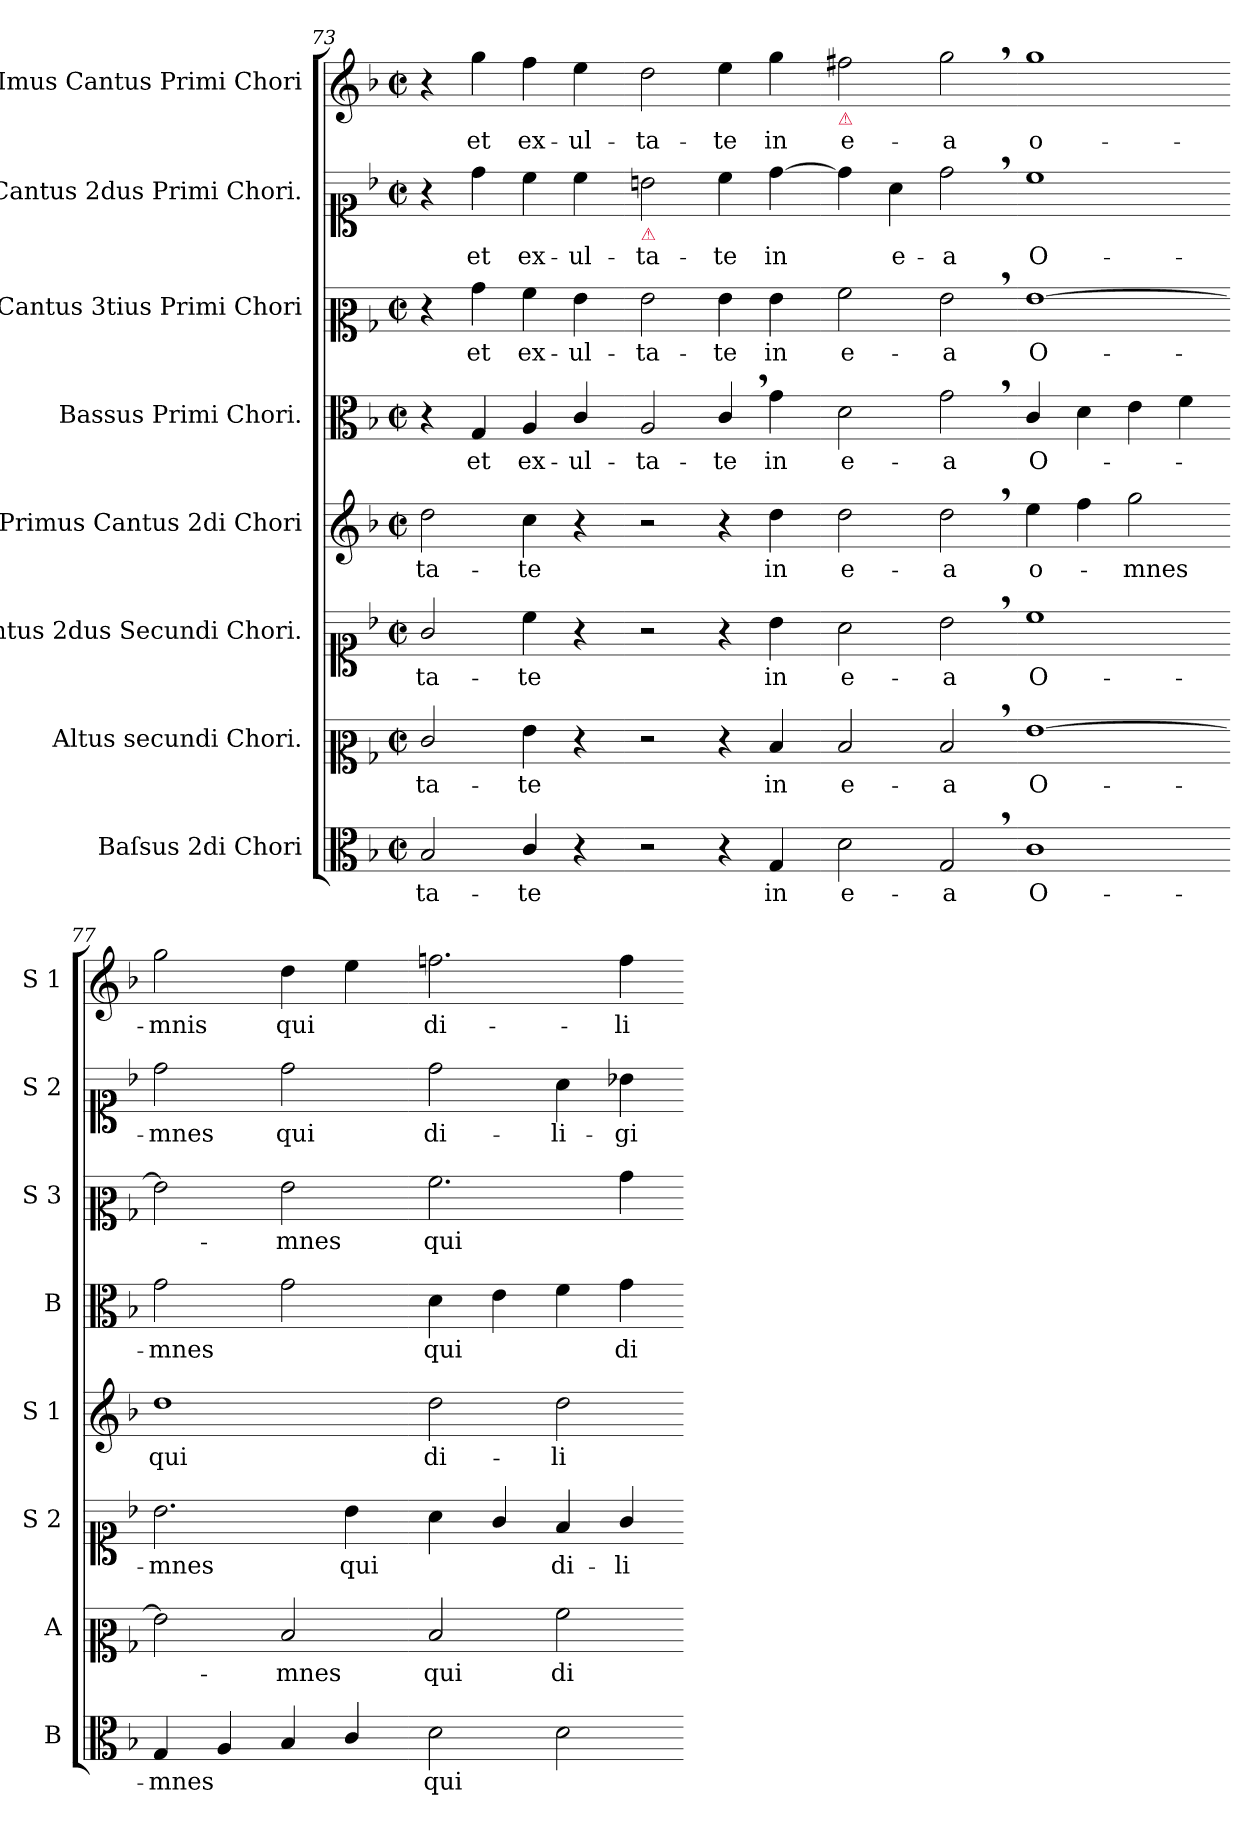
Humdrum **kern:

**kern	**text	**kern	**text	**kern	**text	**kern	**text	**kern	**text	**kern	**text	**kern	**text	**kern	**text
*part8	*part8	*part7	*part7	*part6	*part6	*part5	*part5	*part4	*part4	*part3	*part3	*part2	*part2	*part1	*part1
*staff8	*staff8	*staff7	*staff7	*staff6	*staff6	*staff5	*staff5	*staff4	*staff4	*staff3	*staff3	*staff2	*staff2	*staff1	*staff1
*I"Baſsus 2di Chori	*	*I"Altus secundi Chori.	*	*I"Cantus 2dus Secundi Chori.	*	*I"Primus Cantus 2di Chori	*	*I"Bassus Primi Chori.	*	*I"Cantus 3tius Primi Chori	*	*I"Cantus 2dus Primi Chori.	*	*I"Imus Cantus Primi Chori	*
*I'B	*	*I'A	*	*I'S 2	*	*I'S 1	*	*I'B	*	*I'S 3	*	*I'S 2	*	*I'S 1	*
*clefC3	*	*clefC2	*	*clefC1	*	*clefG2	*	*clefC3	*	*clefC2	*	*clefC1	*	*clefG2	*
*k[b-]	*	*k[b-]	*	*k[b-]	*	*k[b-]	*	*k[b-]	*	*k[b-]	*	*k[b-]	*	*k[b-]	*
*F:	*	*F:	*	*F:	*	*F:	*	*F:	*	*F:	*	*F:	*	*F:	*
*M2/2	*	*M2/2	*	*M2/2	*	*M2/2	*	*M2/2	*	*M2/2	*	*M2/2	*	*M2/2	*
*met(c|)	*	*met(c|)	*	*met(c|)	*	*met(c|)	*	*met(c|)	*	*met(c|)	*	*met(c|)	*	*met(c|)	*
=73	=73	=73	=73	=73	=73	=73	=73	=73	=73	=73	=73	=73	=73	=73	=73
2B-/	-ta-	2e/	-ta-	2g/	-ta-	2dd\	-ta-	4r	.	4r	.	4r	.	4r	.
.	.	.	.	.	.	.	.	4G/	et	4b-\	et	4dd\	et	4gg\	et
4c/	-te	4g\	-te	4cc\	-te	4cc\	-te	4A/	ex-	4a\	ex-	4cc\	ex-	4ff\	ex-
4r	.	4r	.	4r	.	4r	.	4c/	-ul-	4g\	-ul-	4cc\	-ul-	4ee\	-ul-
=74-	=74-	=74-	=74-	=74-	=74-	=74-	=74-	=74-	=74-	=74-	=74-	=74-	=74-	=74-	=74-
!	!	!	!	!	!	!	!	!	!	!	!	!LO:TX:b:color=crimson:t=⚠	!	!	!
2r	.	2r	.	2r	.	2r	.	2A/	-ta-	2g\	-ta-	2bn\	-ta-	2dd\	-ta-
4r	.	4r	.	4r	.	4r	.	4c,/	-te	4g\	-te	4cc\	-te	4ee\	-te
4G/	in	4d/	in	4b-\	in	4dd\	in	4g\	in	4g\	in	[4dd\	in	4gg\	in
=75-	=75-	=75-	=75-	=75-	=75-	=75-	=75-	=75-	=75-	=75-	=75-	=75-	=75-	=75-	=75-
!	!	!	!	!	!	!	!	!	!	!	!	!	!	!LO:TX:b:color=crimson:t=⚠	!
2d\	e-	2d/	e-	2a\	e-	2dd\	e-	2d\	e-	2a\	e-	4dd\]	.	2ff#X\	e-
.	.	.	.	.	.	.	.	.	.	.	.	4a\	e-	.	.
2G,/	-a	2d,/	-a	2b-,\	-a	2dd,\	-a	2g,\	-a	2g,\	-a	2dd,\	-a	2gg,\	-a
=76-	=76-	=76-	=76-	=76-	=76-	=76-	=76-	=76-	=76-	=76-	=76-	=76-	=76-	=76-	=76-
1c	O-	[1g	O-	1cc	O-	4ee\	o-	4c/	O-	[1g	O-	1cc	O-	1gg	o-
.	.	.	.	.	.	4ff\	.	4d\	.	.	.	.	.	.	.
.	.	.	.	.	.	2gg\	-mnes	4e\	.	.	.	.	.	.	.
.	.	.	.	.	.	.	.	4f\	.	.	.	.	.	.	.
=77-	=77-	=77-	=77-	=77-	=77-	=77-	=77-	=77-	=77-	=77-	=77-	=77-	=77-	=77-	=77-
4G/	-mnes	2g]	.	2.b-\	-mnes	1dd	qui	2g\	-mnes	2g]	.	2dd\	-mnes	2gg\	-mnis
4A/	.	.	.	.	.	.	.	.	.	.	.	.	.	.	.
4B-/	.	2d/	-mnes	.	.	.	.	2g\	.	2g\	-mnes	2dd\	qui	4dd\	qui
4c/	.	.	.	4b-\	qui	.	.	.	.	.	.	.	.	4ee\	.
=78-	=78-	=78-	=78-	=78-	=78-	=78-	=78-	=78-	=78-	=78-	=78-	=78-	=78-	=78-	=78-
2d\	qui	2d/	qui	4a\	.	2dd\	di-	4d\	qui	2.a\	qui	2dd\	di-	2.ffn\	di-
.	.	.	.	4g/	.	.	.	4e\	.	.	.	.	.	.	.
2d\	.	2a\	di-	4f/	di-	2dd\	-li-	4f\	.	.	.	4a\	-li-	.	.
.	.	.	.	4g/	-li-	.	.	4g\	di-	4b-\	.	4b-X\	-gi-	4ff\	-li-
=-	=-	=-	=-	=-	=-	=-	=-	=-	=-	=-	=-	=-	=-	=-	=-
*-	*-	*-	*-	*-	*-	*-	*-	*-	*-	*-	*-	*-	*-	*-	*-
